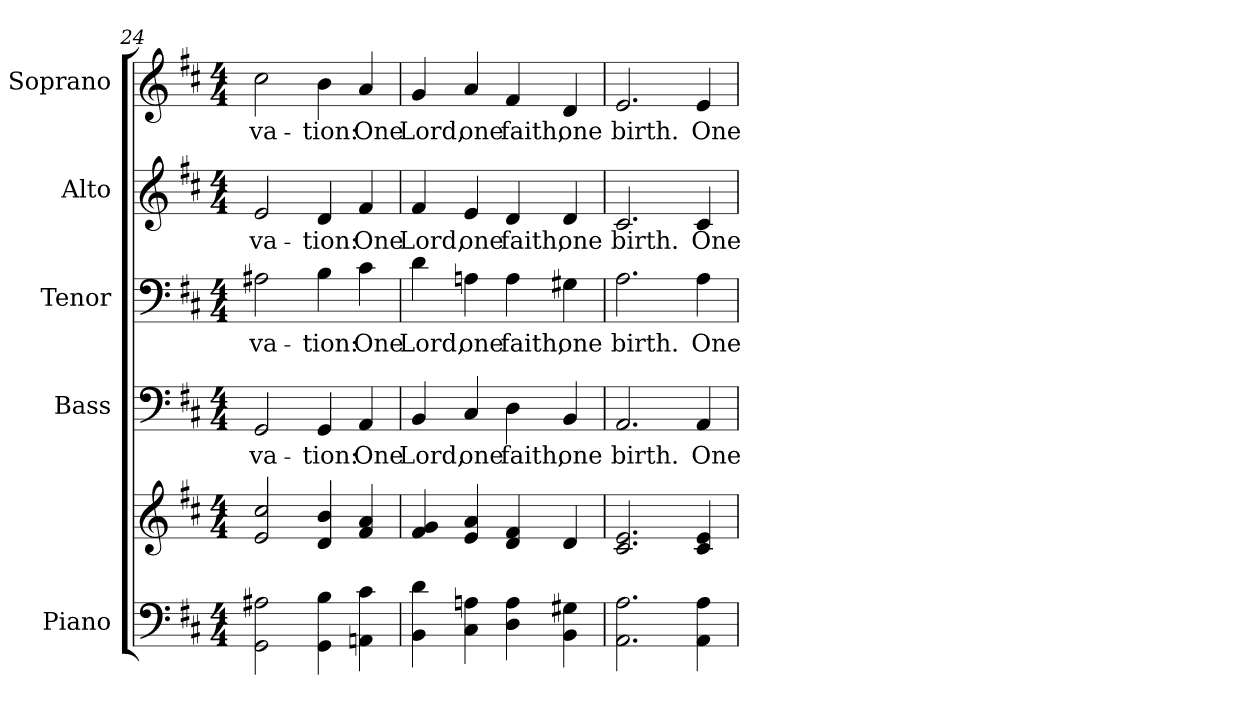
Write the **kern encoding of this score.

**kern	**kern	**kern	**text	**kern	**text	**kern	**text	**kern	**text
*part5	*part5	*part4	*part4	*part3	*part3	*part2	*part2	*part1	*part1
*staff6	*staff5	*staff4	*staff4	*staff3	*staff3	*staff2	*staff2	*staff1	*staff1
*I"Piano	*	*I"Bass	*	*I"Tenor	*	*I"Alto	*	*I"Soprano	*
*I'Pno.	*	*I'B.	*	*I'T.	*	*I'A.	*	*I'S.	*
!!LO:PB:g=z
*clefF4	*clefG2	*clefF4	*	*clefF4	*	*clefG2	*	*clefG2	*
*k[f#c#]	*k[f#c#]	*k[f#c#]	*	*k[f#c#]	*	*k[f#c#]	*	*k[f#c#]	*
*D:	*D:	*D:	*	*D:	*	*D:	*	*D:	*
*M4/4	*M4/4	*M4/4	*	*M4/4	*	*M4/4	*	*M4/4	*
=24	=24	=24	=24	=24	=24	=24	=24	=24	=24
!	!	!	!LO:LY:b:color=#000000	!	!	!	!	!	!
!	!	!	!	!	!LO:LY:b:color=#000000	!	!	!	!
!	!	!	!	!	!	!	!LO:LY:b:color=#000000	!	!
!	!	!	!	!	!	!	!	!	!LO:LY:b:color=#000000
2GGi\ 2A#Xi	2ei/ 2cc#i	2GGi/	-va-	2A#Xi\	-va-	2ei/	-va-	2cc#i\	-va-
!	!	!	!LO:LY:b:color=#000000	!	!	!	!	!	!
!	!	!	!	!	!LO:LY:b:color=#000000	!	!	!	!
!	!	!	!	!	!	!	!LO:LY:b:color=#000000	!	!
!	!	!	!	!	!	!	!	!	!LO:LY:b:color=#000000
4GGi\ 4Bi	4di/ 4bi	4GGi/	-tion:	4Bi\	-tion:	4di/	-tion:	4bi\	-tion:
!	!	!	!LO:LY:b:color=#000000	!	!	!	!	!	!
!	!	!	!	!	!LO:LY:b:color=#000000	!	!	!	!
!	!	!	!	!	!	!	!LO:LY:b:color=#000000	!	!
!	!	!	!	!	!	!	!	!	!LO:LY:b:color=#000000
4AAni\ 4c#i	4f#i/ 4ai	4AAi/	One	4c#i\	One	4f#i/	One	4ai/	One
=25	=25	=25	=25	=25	=25	=25	=25	=25	=25
!	!	!	!LO:LY:b:color=#000000	!	!	!	!	!	!
!	!	!	!	!	!LO:LY:b:color=#000000	!	!	!	!
!	!	!	!	!	!	!	!LO:LY:b:color=#000000	!	!
!	!	!	!	!	!	!	!	!	!LO:LY:b:color=#000000
4BBi\ 4di	4f#i/ 4gi	4BBi/	Lord,	4di\	Lord,	4f#i/	Lord,	4gi/	Lord,
!	!	!	!LO:LY:b:color=#000000	!	!	!	!	!	!
!	!	!	!	!	!LO:LY:b:color=#000000	!	!	!	!
!	!	!	!	!	!	!	!LO:LY:b:color=#000000	!	!
!	!	!	!	!	!	!	!	!	!LO:LY:b:color=#000000
4C#i\ 4Ani	4ei/ 4ai	4C#i/	one	4Ani\	one	4ei/	one	4ai/	one
!	!	!	!LO:LY:b:color=#000000	!	!	!	!	!	!
!	!	!	!	!	!LO:LY:b:color=#000000	!	!	!	!
!	!	!	!	!	!	!	!LO:LY:b:color=#000000	!	!
!	!	!	!	!	!	!	!	!	!LO:LY:b:color=#000000
4Di\ 4Ai	4di/ 4f#i	4Di\	faith,	4Ai\	faith,	4di/	faith,	4f#i/	faith,
!	!	!	!LO:LY:b:color=#000000	!	!	!	!	!	!
!	!	!	!	!	!LO:LY:b:color=#000000	!	!	!	!
!	!	!	!	!	!	!	!LO:LY:b:color=#000000	!	!
!	!	!	!	!	!	!	!	!	!LO:LY:b:color=#000000
4BBi\ 4G#Xi	4di/	4BBi/	one	4G#Xi\	one	4di/	one	4di/	one
!!LO:PB:g=z
=26	=26	=26	=26	=26	=26	=26	=26	=26	=26
!	!	!	!LO:LY:b:color=#000000	!	!	!	!	!	!
!	!	!	!	!	!LO:LY:b:color=#000000	!	!	!	!
!	!	!	!	!	!	!	!LO:LY:b:color=#000000	!	!
!	!	!	!	!	!	!	!	!	!LO:LY:b:color=#000000
2.AAi\ 2.Ai	2.c#i/ 2.ei	2.AAi/	birth.	2.Ai\	birth.	2.c#i/	birth.	2.ei/	birth.
!	!	!	!LO:LY:b:color=#000000	!	!	!	!	!	!
!	!	!	!	!	!LO:LY:b:color=#000000	!	!	!	!
!	!	!	!	!	!	!	!LO:LY:b:color=#000000	!	!
!	!	!	!	!	!	!	!	!	!LO:LY:b:color=#000000
4AAi\ 4Ai	4c#i/ 4ei	4AAi/	One	4Ai\	One	4c#i/	One	4ei/	One
=	=	=	=	=	=	=	=	=	=
*-	*-	*-	*-	*-	*-	*-	*-	*-	*-
